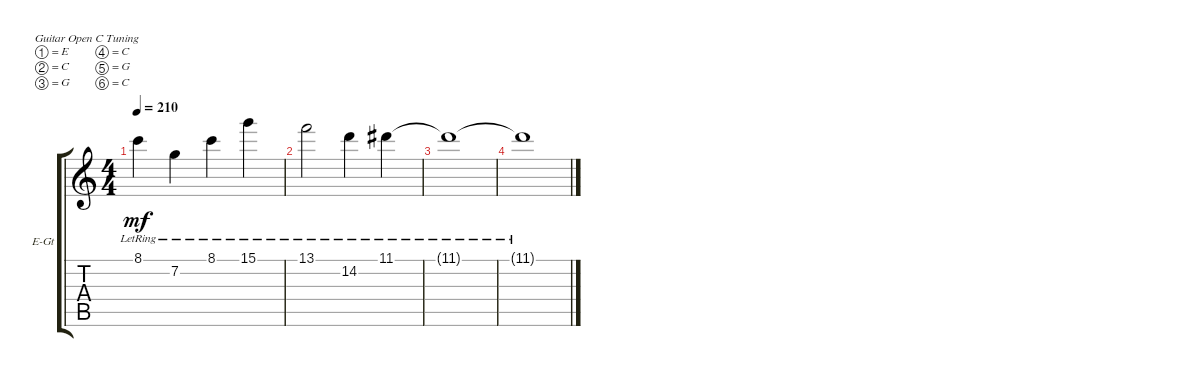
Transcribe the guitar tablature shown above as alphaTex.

\bracketExtendMode groupsimilarinstruments
\firstSystemTrackNameOrientation horizontal
\otherSystemsTrackNameOrientation horizontal
\track ("Piano" "E-Gt") {instrument electricguitarclean}
\staff {score tabs}
\tuning (E4 C4 G3 C3 G2 C2)
\ts (4 4)
\tempo 210
\clef g2
\ks c
8.1{lr}.4{dy mf} 7.2{lr}.4 8.1{lr}.4 15.1{lr}.4 |
13.1{lr}.2 14.2{lr}.4 11.1{lr}.4 |
11.1{lr t}.1 |
11.1{lr t}.1
